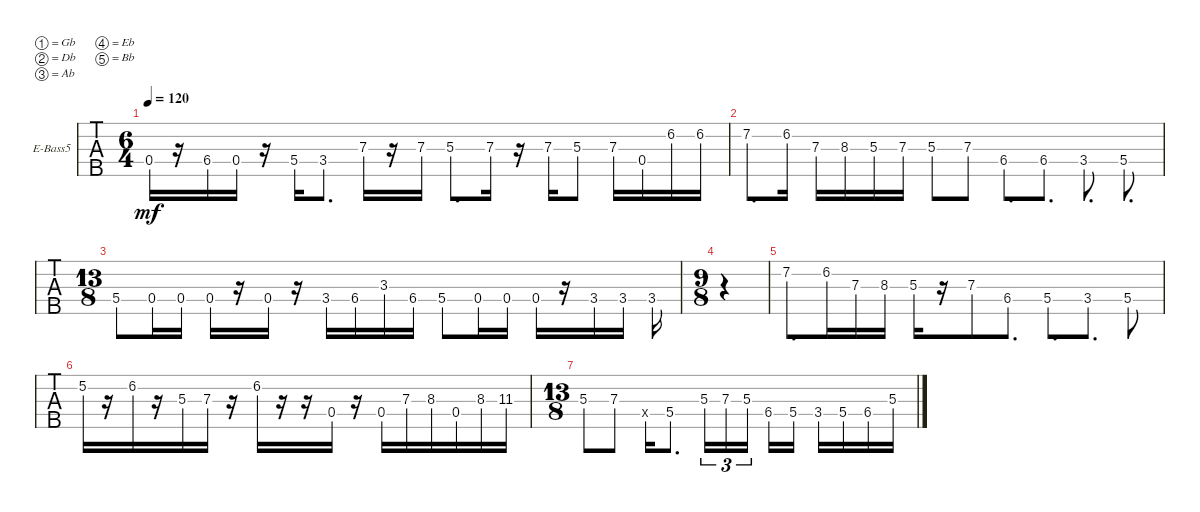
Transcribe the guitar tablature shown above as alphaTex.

\defaultSystemsLayout 4
\bracketExtendMode groupsimilarinstruments
\firstSystemTrackNameOrientation horizontal
\otherSystemsTrackNameOrientation horizontal
\track ("Electric Bass" "E-Bass5") {instrument electricbassfinger}
\staff {tabs}
\tuning (Gb2 Db2 Ab1 Eb1 Bb0)
\ts (6 4)
\tempo 120
\clef f4
\ks c
0.4.16{dy mf instrument electricbassfinger} r.16 6.4.16 0.4.16 r.16 5.4.16 3.4.8{d} 7.3.16 r.16 7.3.16 5.3.8{d} 7.3.16 r.16 7.3.16 5.3.8 7.3.16 0.4{st}.16 6.2{st}.16 6.2{st}.16 |
7.2.8{d} 6.2.16 7.3.16 8.3.16 5.3.16 7.3.16 5.3{st}.8 7.3{st}.8 6.4.8{d} 6.4.8{d} 3.4.8{d} 5.4.8{d} |
\ts (13 8)
5.4.8 0.4.16 0.4.16 0.4.16 r.16 0.4.16 r.16 3.4.16 6.4.16 3.3.16 6.4.16 5.4.8 0.4.16 0.4.16 0.4.16 r.16 3.4.16 3.4.16 3.4.16 |
\ts (9 8)
|
7.2.8{d} 6.2.16 7.3.16 8.3.16 5.3.16 r.16 7.3{st}.8 6.4.8{d} 5.4.8{d} 3.4.8{d} 5.4.8 |
5.2.16 r.16 6.2.16 r.16 5.3.16 7.3.16 r.16 6.2.16 r.16 r.16 0.4.16 r.16 0.4.16 7.3.16 8.3.16 0.4.16 8.3.16 11.3.16 |
\ts (13 8)
5.3{st}.8 7.3{st}.8 0.4{x}.16 5.4.8{d} 5.3.16{tu (3 2)} 7.3.16{tu (3 2)} 5.3.16{tu (3 2)} 6.4.16 5.4.16 3.4.16 5.4.16 6.4.16 5.3.16
